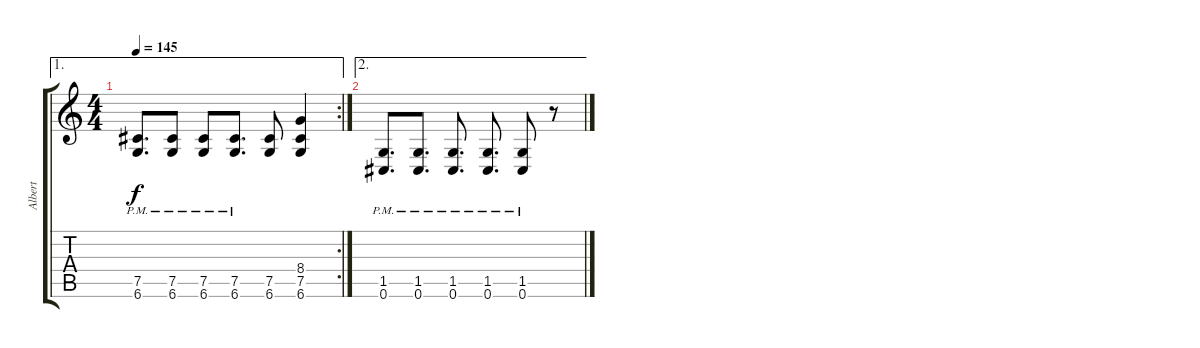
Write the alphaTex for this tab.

\track ("Albert" "Albert") {instrument distortionguitar}
\staff {score tabs}
\tuning (Db4 Ab3 E3 B2 Gb2 Db2) {hide}
\ae 1
\rc 2
\ts (4 4)
\tempo 145
\clef g2
\ks c
(7.5{pm} 6.6{pm}).8{d dy f} (7.5{pm} 6.6{pm}).8 (7.5{pm} 6.6{pm}).8 (7.5{pm} 6.6{pm}).8{d} (7.5 6.6).8 (8.4 7.5 6.6).4 |
\ae 2
(1.5{pm} 0.6{pm}).8{d} (1.5{pm} 0.6{pm}).8{d} (1.5{pm} 0.6{pm}).8{d} (1.5{pm} 0.6{pm}).8{d} (1.5{pm} 0.6{pm}).8 r.8
